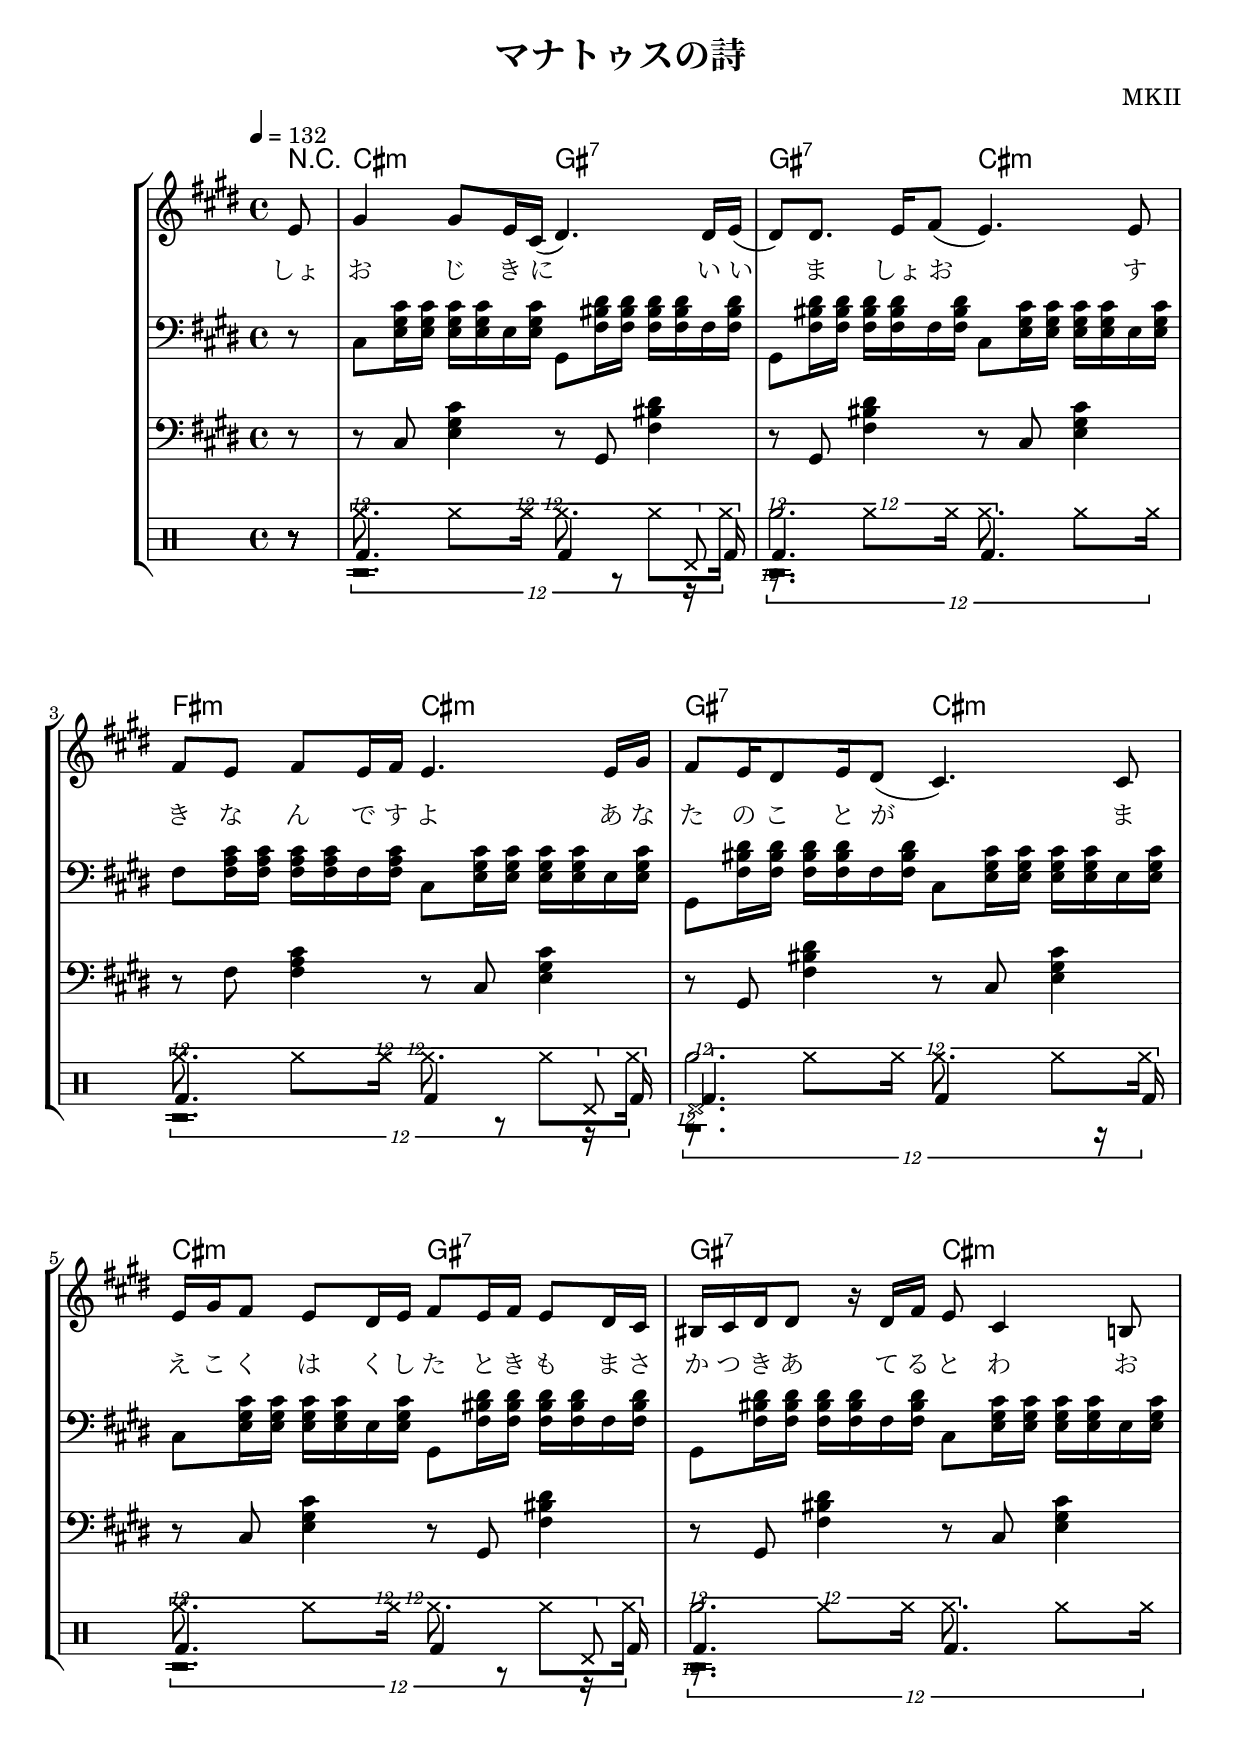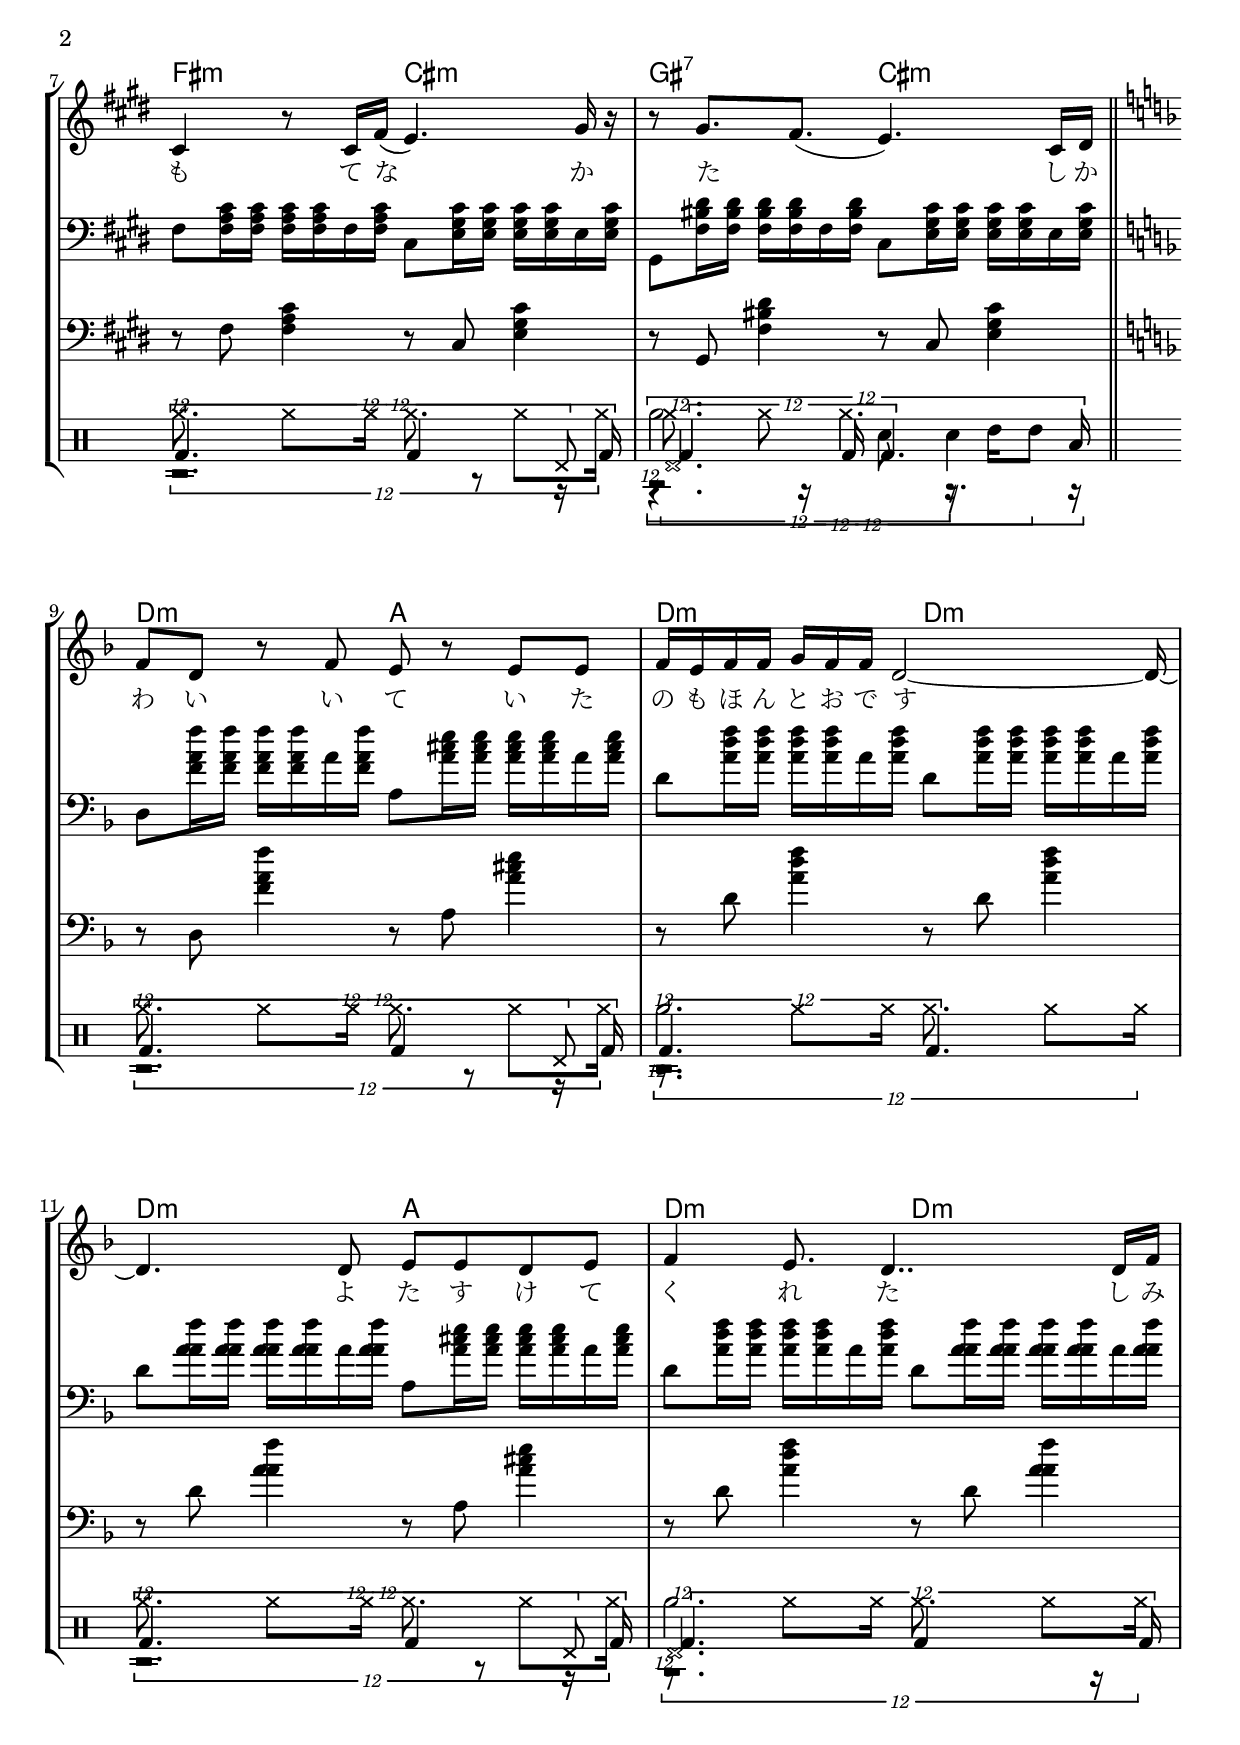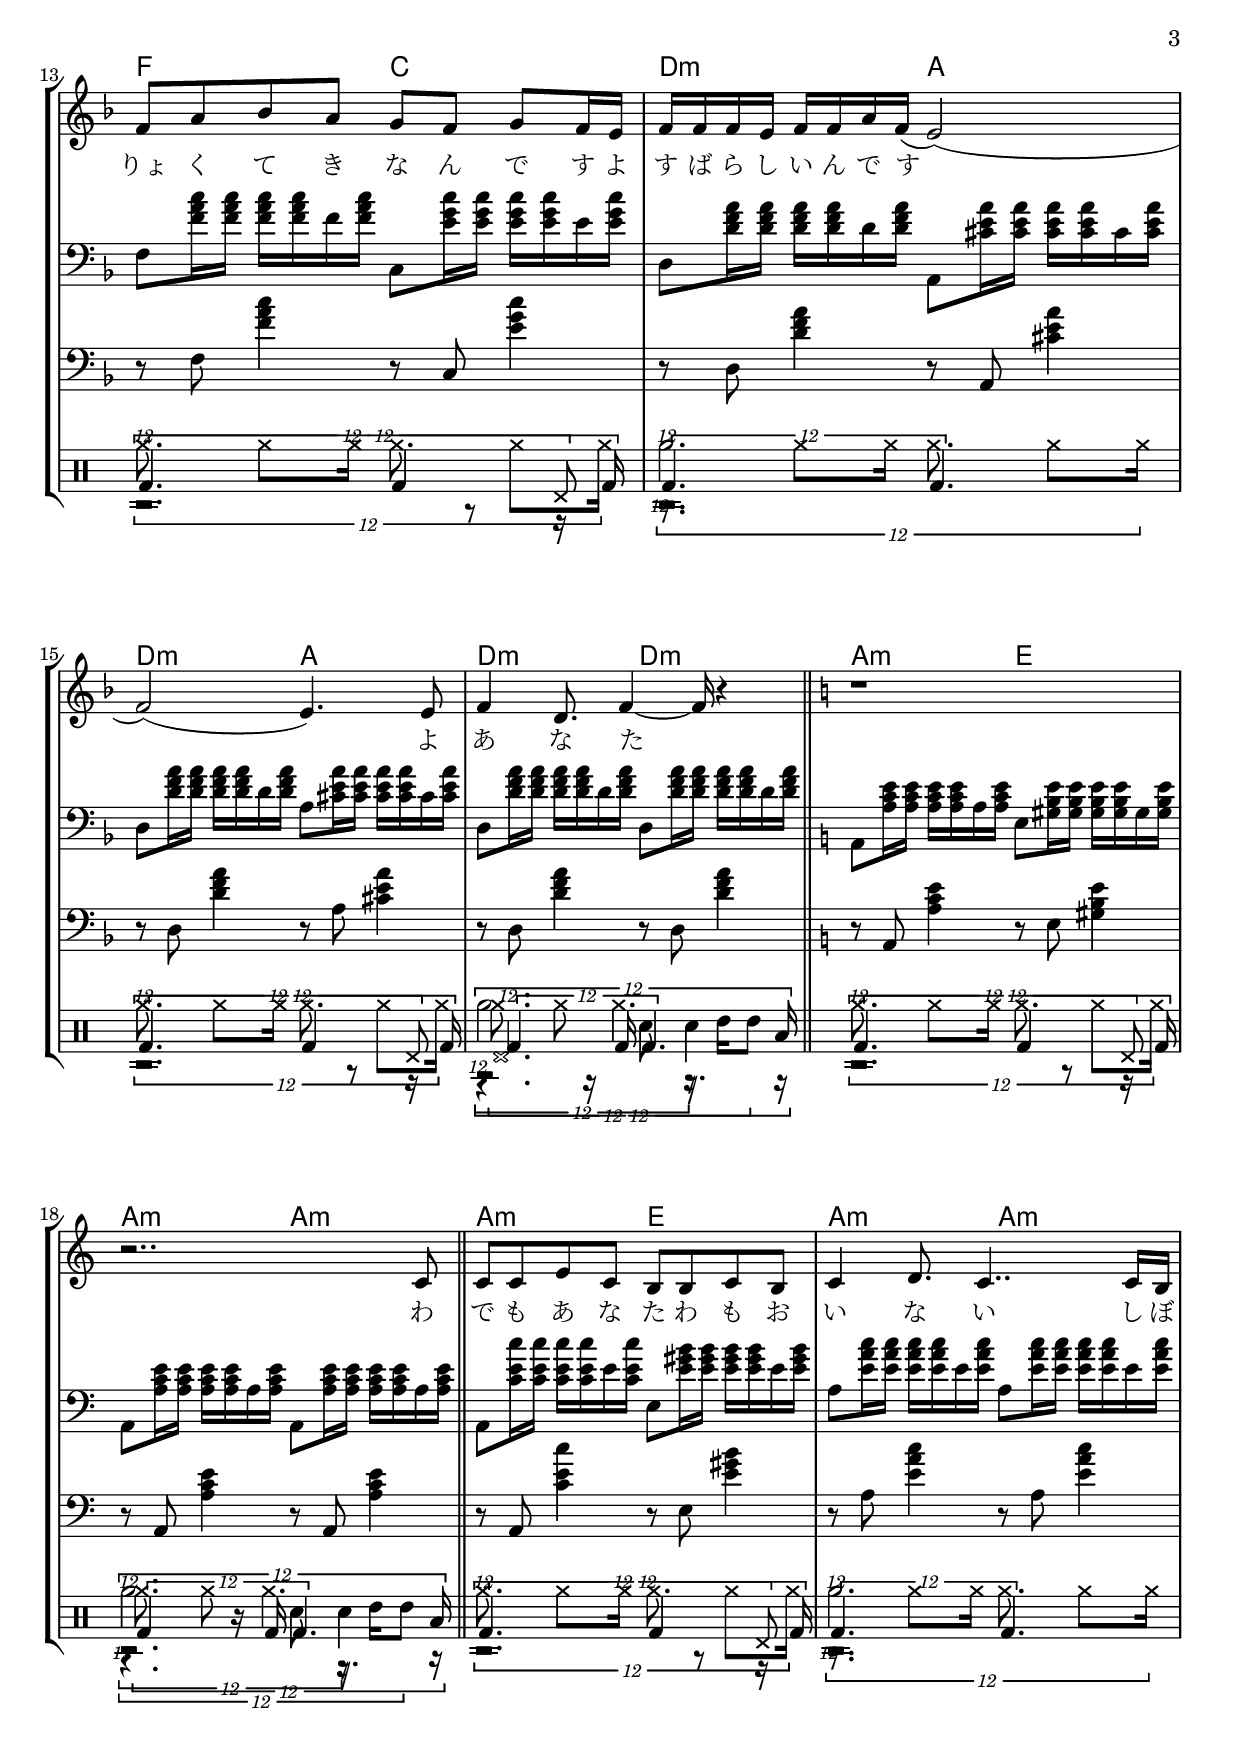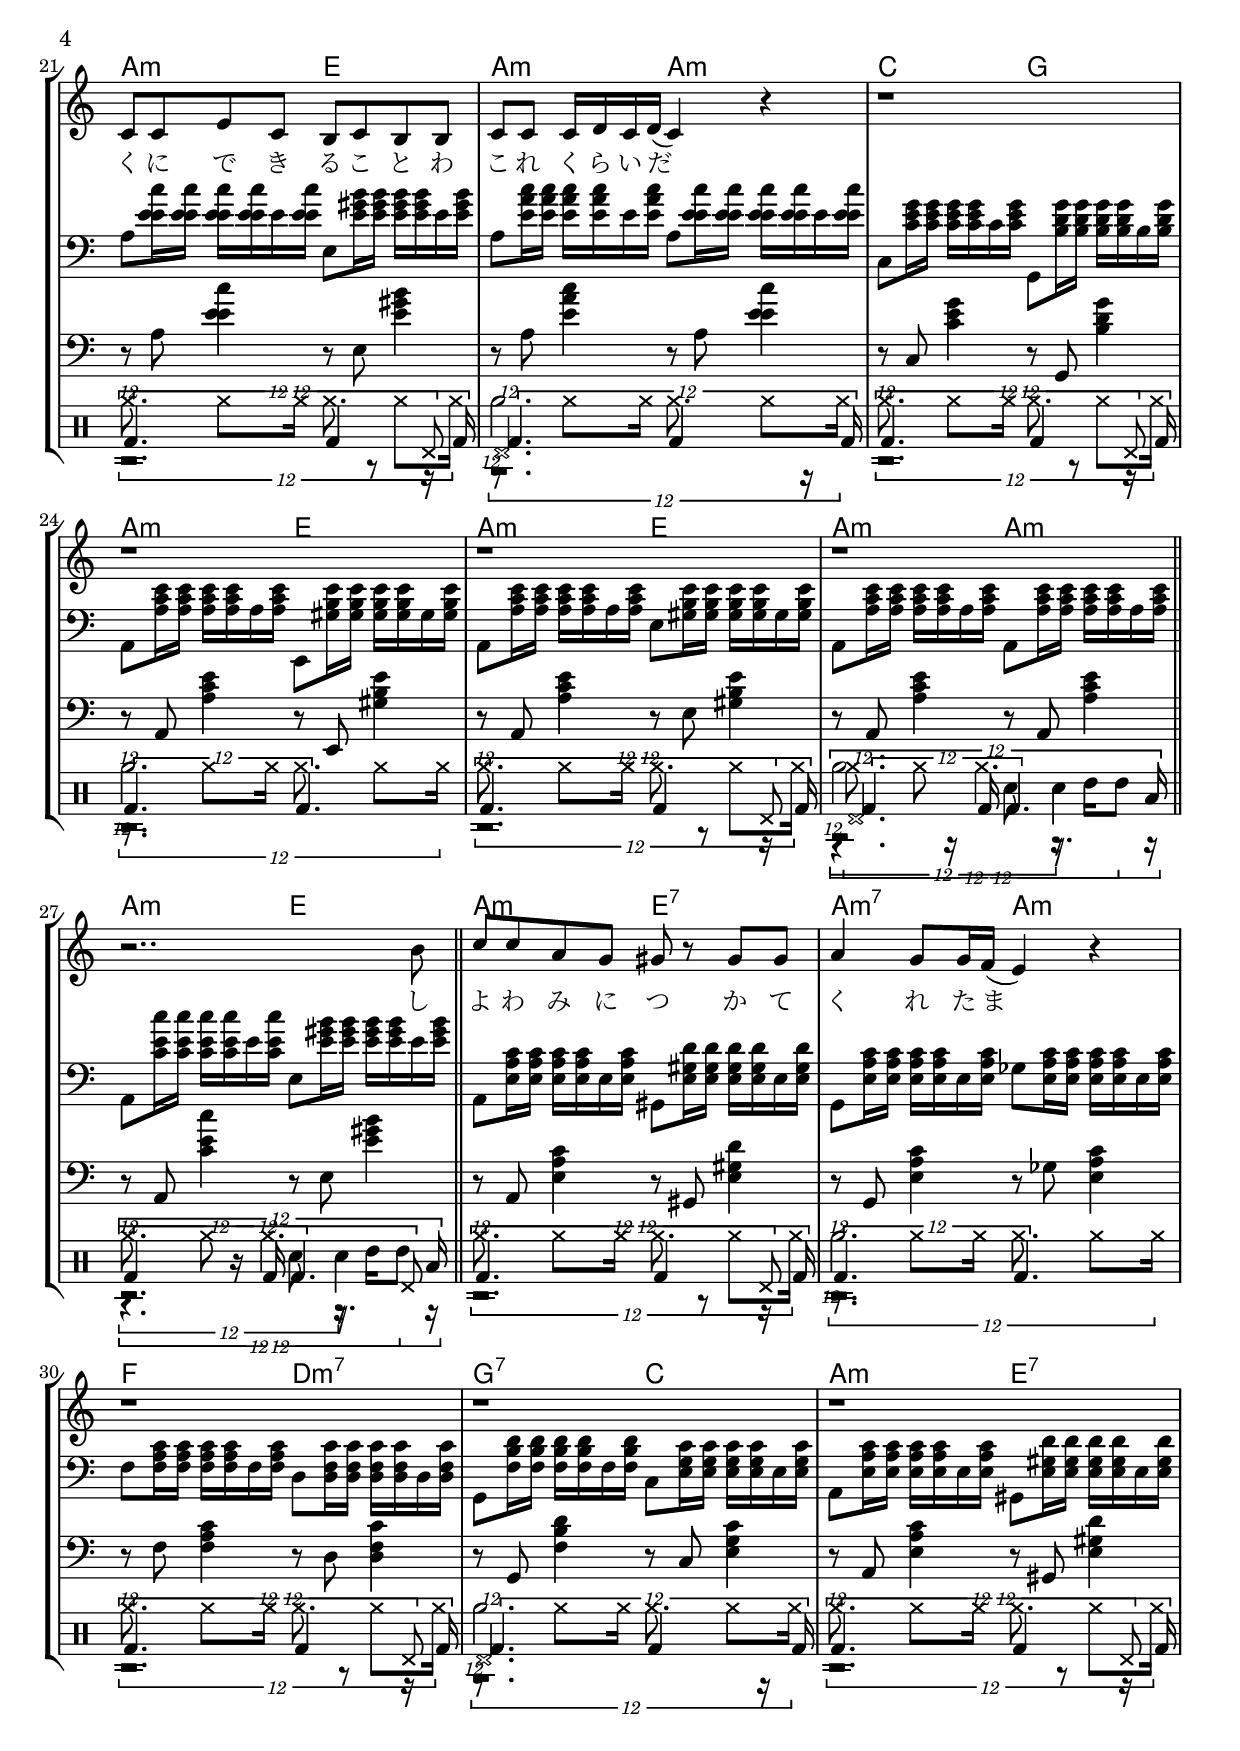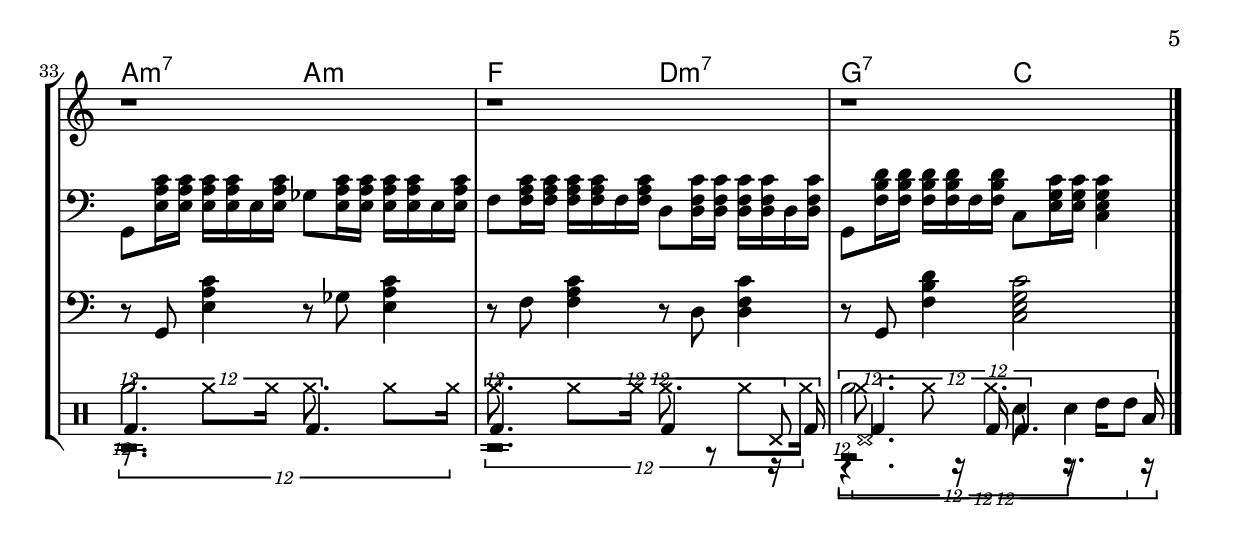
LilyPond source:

\version "2.12.1"

\header {
	title = \markup {マナトゥスの詩}
	composer = \markup \center-column {MKII}
}

harmony = \chordmode {
		r8cis2:m gis:7 gis:7 cis:m fis:m cis:m gis:7 cis:m cis:m gis:7 gis:7 cis:m fis:m cis:m gis:7 cis:m 

	d:m a d:m d:m d:m a d:m d:m f c d:m a d:m a d:m d:m 

	a:m e a:m a:m 

	a:m e a:m a:m a:m e a:m a:m c g a:m e a:m e a:m a:m 

	a:m e 

	a:m e:7 a:min7 a:m f d:min7 g:7 c a:m e:7 a:min7 a:m f d:min7 g:7 c 
}

melody = {
	\set Staff.midiInstrument = #"fss0.5"
	\partial 8*1
		\key e \major
	\tempo 4 = 132
e'8 
	gis'4  gis'8  e'16  cis'16  (dis'4.)  dis'16  e'16 
	(dis'8)  dis'8.  e'16  fis'8  (e'4.)  e'8 
	fis'8  e'8  fis'8  e'16  fis'16  e'4.  e'16  gis'16 
	fis'8  e'16  dis'8  e'16  dis'8  (cis'4.)  cis'8 
	e'16  gis'16  fis'8  e'8  dis'16  e'16  fis'8  e'16  fis'16  e'8  dis'16  cis'16 
	bis16  cis'16  dis'16  dis'8  r16  dis'16  fis'16  e'8  cis'4  b8 
	cis'4  r8  cis'16  fis'16  (e'4.)  gis'16  r16~ 
	r8  gis'8.  fis'8.  (e'4.)  	\set Staff.midiInstrument = #"fss0.5"
	cis'16  dis'16 
		\key f \major
f'8  d'8  r8  f'8  e'8  r8  e'8  e'8 
	f'16  e'16  f'16  f'16  g'16  f'16  f'16  d'2~d'16~ 
	d'4.  d'8  e'8  e'8  d'8  e'8 
	f'4  e'8.  d'4..  d'16  f'16 
	f'8  a'8  bes'8  a'8  g'8  f'8  g'8  f'16  e'16 
	f'16  f'16  f'16  e'16  f'16  f'16  a'16  f'16  (e'2) 
	(f'2)  (e'4.)  e'8 
	f'4  d'8.  f'4~f'16  	r4 	\key c \major
	r1 | r2.. 
	\set Staff.midiInstrument = #"fss0.5"
	c'8 
	c'8  c'8  e'8  c'8  b8  b8  c'8  b8 
	c'4  d'8.  c'4..  c'16  b16 
	c'8  c'8  e'8  c'8  b8  c'8  b8  b8 
	c'8  c'8  c'16  d'16  c'16  d'16  (c'4)  	r4 r1 r1 r1 r1 	r2.. 
	\set Staff.midiInstrument = #"fss0.42"
	b'8 
	c''8  c''8  a'8  g'8  gis'8  r8  gis'8  gis'8 
	a'4  g'8  g'16  f'16  (e'4)  	r4 r1 r1 r1 r1 r1 r1 	\bar "|."
}

words = \lyricmode {
	しょ  お  じ  き  に  い  い  ま  しょ  お  す  き  な  ん  で  す  よ  あ  な  た  の  こ  と  が  ま  え  こ  く  は  く  し  た  と  き  も  ま  さ  か  つ  き  あ  て  る  と  わ  お  も  て  な  か  た  し  
	か  わ  い  い  て  い  た  の  も  ほ  ん  と  お  で  す  よ  た  す  け  て  く  れ  た  し  み  りょ  く  て  き  な  ん  で  す  よ  す  ば  ら  し  い  ん  で  す  よ  あ  な  た  わ  
	
	で  も  あ  な  た  わ  も  お  い  な  い  し  ぼ  く  に  で  き  る  こ  と  わ  こ  れ  く  ら  い  だ  し  
	
	よ  わ  み  に  つ  か  て  く  れ  た  ま  え  
}

tempochange = {
	\tempo 4 = 132
	r1 | r1 | r1 | r1 | r1 | r1 | r1 | r1 \bar "||"
	\tempo 4 = 132
	r1 | r1 | r1 | r1 | r1 | r1 | r1 | r1 \bar "||"
	\tempo 4 = 132
	r1 | r1 \bar "||"
	\tempo 4 = 132
	r1 | r1 | r1 | r1 | r1 | r1 | r1 | r1 \bar "||"
	\tempo 4 = 132
	r1 \bar "||"
	\tempo 4 = 132
	r1 | r1 | r1 | r1 | r1 | r1 | r1 | r1 \bar "|."
}

mainacc = {
	\clef bass
	\set Staff.midiInstrument = #"Bright Acoustic"
	\key e \major
	\tempo 4 = 132
	\partial 8*1
	r8	cis8 <e gis cis'>16 <e gis cis'>16   <e gis cis'>16 <e gis cis'>16   e16 <e gis cis'>16
	gis,8 <fis bis dis'>16 <fis bis dis'>16   <fis bis dis'>16 <fis bis dis'>16   fis16 <fis bis dis'>16
	gis,8 <fis bis dis'>16 <fis bis dis'>16   <fis bis dis'>16 <fis bis dis'>16   fis16 <fis bis dis'>16
	cis8 <e gis cis'>16 <e gis cis'>16   <e gis cis'>16 <e gis cis'>16   e16 <e gis cis'>16
	fis8 <fis a cis'>16 <fis a cis'>16   <fis a cis'>16 <fis a cis'>16   fis16 <fis a cis'>16
	cis8 <e gis cis'>16 <e gis cis'>16   <e gis cis'>16 <e gis cis'>16   e16 <e gis cis'>16
	gis,8 <fis bis dis'>16 <fis bis dis'>16   <fis bis dis'>16 <fis bis dis'>16   fis16 <fis bis dis'>16
	cis8 <e gis cis'>16 <e gis cis'>16   <e gis cis'>16 <e gis cis'>16   e16 <e gis cis'>16
	cis8 <e gis cis'>16 <e gis cis'>16   <e gis cis'>16 <e gis cis'>16   e16 <e gis cis'>16
	gis,8 <fis bis dis'>16 <fis bis dis'>16   <fis bis dis'>16 <fis bis dis'>16   fis16 <fis bis dis'>16
	gis,8 <fis bis dis'>16 <fis bis dis'>16   <fis bis dis'>16 <fis bis dis'>16   fis16 <fis bis dis'>16
	cis8 <e gis cis'>16 <e gis cis'>16   <e gis cis'>16 <e gis cis'>16   e16 <e gis cis'>16
	fis8 <fis a cis'>16 <fis a cis'>16   <fis a cis'>16 <fis a cis'>16   fis16 <fis a cis'>16
	cis8 <e gis cis'>16 <e gis cis'>16   <e gis cis'>16 <e gis cis'>16   e16 <e gis cis'>16
	gis,8 <fis bis dis'>16 <fis bis dis'>16   <fis bis dis'>16 <fis bis dis'>16   fis16 <fis bis dis'>16
	cis8 <e gis cis'>16 <e gis cis'>16   <e gis cis'>16 <e gis cis'>16   e16 <e gis cis'>16
	\bar "||"

	\set Staff.midiInstrument = #"Bright Acoustic"
	\key f \major
	d8 <a' f' f''>16 <a' f' f''>16   <a' f' f''>16 <a' f' f''>16   a'16 <a' f' f''>16
	a8 <a' cis'' e''>16 <a' cis'' e''>16   <a' cis'' e''>16 <a' cis'' e''>16   a'16 <a' cis'' e''>16
	d'8 <a' d'' f''>16 <a' d'' f''>16   <a' d'' f''>16 <a' d'' f''>16   a'16 <a' d'' f''>16
	d'8 <a' d'' f''>16 <a' d'' f''>16   <a' d'' f''>16 <a' d'' f''>16   a'16 <a' d'' f''>16
	d'8 <a' a' f''>16 <a' a' f''>16   <a' a' f''>16 <a' a' f''>16   a'16 <a' a' f''>16
	a8 <a' cis'' e''>16 <a' cis'' e''>16   <a' cis'' e''>16 <a' cis'' e''>16   a'16 <a' cis'' e''>16
	d'8 <a' d'' f''>16 <a' d'' f''>16   <a' d'' f''>16 <a' d'' f''>16   a'16 <a' d'' f''>16
	d'8 <a' a' f''>16 <a' a' f''>16   <a' a' f''>16 <a' a' f''>16   a'16 <a' a' f''>16
	f8 <f' a' c''>16 <f' a' c''>16   <f' a' c''>16 <f' a' c''>16   f'16 <f' a' c''>16
	c8 <e' g' c''>16 <e' g' c''>16   <e' g' c''>16 <e' g' c''>16   e'16 <e' g' c''>16
	d8 <d' f' a'>16 <d' f' a'>16   <d' f' a'>16 <d' f' a'>16   d'16 <d' f' a'>16
	a,8 <cis' e' a'>16 <cis' e' a'>16   <cis' e' a'>16 <cis' e' a'>16   cis'16 <cis' e' a'>16
	d8 <d' f' a'>16 <d' f' a'>16   <d' f' a'>16 <d' f' a'>16   d'16 <d' f' a'>16
	a8 <cis' e' a'>16 <cis' e' a'>16   <cis' e' a'>16 <cis' e' a'>16   cis'16 <cis' e' a'>16
	d8 <d' f' a'>16 <d' f' a'>16   <d' f' a'>16 <d' f' a'>16   d'16 <d' f' a'>16
	d8 <d' f' a'>16 <d' f' a'>16   <d' f' a'>16 <d' f' a'>16   d'16 <d' f' a'>16
	\bar "||"

	\set Staff.midiInstrument = #"Bright Acoustic"
	\key c \major
	a,8 <a c' e'>16 <a c' e'>16   <a c' e'>16 <a c' e'>16   a16 <a c' e'>16
	e8 <gis b e'>16 <gis b e'>16   <gis b e'>16 <gis b e'>16   gis16 <gis b e'>16
	a,8 <a c' e'>16 <a c' e'>16   <a c' e'>16 <a c' e'>16   a16 <a c' e'>16
	a,8 <a c' e'>16 <a c' e'>16   <a c' e'>16 <a c' e'>16   a16 <a c' e'>16
	\bar "||"

	\set Staff.midiInstrument = #"Bright Acoustic"
	a,8 <e' c' c''>16 <e' c' c''>16   <e' c' c''>16 <e' c' c''>16   e'16 <e' c' c''>16
	e8 <e' gis' b'>16 <e' gis' b'>16   <e' gis' b'>16 <e' gis' b'>16   e'16 <e' gis' b'>16
	a8 <e' a' c''>16 <e' a' c''>16   <e' a' c''>16 <e' a' c''>16   e'16 <e' a' c''>16
	a8 <e' a' c''>16 <e' a' c''>16   <e' a' c''>16 <e' a' c''>16   e'16 <e' a' c''>16
	a8 <e' e' c''>16 <e' e' c''>16   <e' e' c''>16 <e' e' c''>16   e'16 <e' e' c''>16
	e8 <e' gis' b'>16 <e' gis' b'>16   <e' gis' b'>16 <e' gis' b'>16   e'16 <e' gis' b'>16
	a8 <e' a' c''>16 <e' a' c''>16   <e' a' c''>16 <e' a' c''>16   e'16 <e' a' c''>16
	a8 <e' e' c''>16 <e' e' c''>16   <e' e' c''>16 <e' e' c''>16   e'16 <e' e' c''>16
	c8 <c' e' g'>16 <c' e' g'>16   <c' e' g'>16 <c' e' g'>16   c'16 <c' e' g'>16
	g,8 <b d' g'>16 <b d' g'>16   <b d' g'>16 <b d' g'>16   b16 <b d' g'>16
	a,8 <a c' e'>16 <a c' e'>16   <a c' e'>16 <a c' e'>16   a16 <a c' e'>16
	e,8 <gis b e'>16 <gis b e'>16   <gis b e'>16 <gis b e'>16   gis16 <gis b e'>16
	a,8 <a c' e'>16 <a c' e'>16   <a c' e'>16 <a c' e'>16   a16 <a c' e'>16
	e8 <gis b e'>16 <gis b e'>16   <gis b e'>16 <gis b e'>16   gis16 <gis b e'>16
	a,8 <a c' e'>16 <a c' e'>16   <a c' e'>16 <a c' e'>16   a16 <a c' e'>16
	a,8 <a c' e'>16 <a c' e'>16   <a c' e'>16 <a c' e'>16   a16 <a c' e'>16
	\bar "||"

	\set Staff.midiInstrument = #"Bright Acoustic"
	a,8 <e' c' c''>16 <e' c' c''>16   <e' c' c''>16 <e' c' c''>16   e'16 <e' c' c''>16
	e8 <e' gis' b'>16 <e' gis' b'>16   <e' gis' b'>16 <e' gis' b'>16   e'16 <e' gis' b'>16
	\bar "||"

	\set Staff.midiInstrument = #"Bright Acoustic"
	a,8 <e a c'>16 <e a c'>16   <e a c'>16 <e a c'>16   e16 <e a c'>16
	gis,8 <e gis d'>16 <e gis d'>16   <e gis d'>16 <e gis d'>16   e16 <e gis d'>16
	g,8 <e a c'>16 <e a c'>16   <e a c'>16 <e a c'>16   e16 <e a c'>16
	ges8 <e a c'>16 <e a c'>16   <e a c'>16 <e a c'>16   e16 <e a c'>16
	f8 <f a c'>16 <f a c'>16   <f a c'>16 <f a c'>16   f16 <f a c'>16
	d8 <d f c'>16 <d f c'>16   <d f c'>16 <d f c'>16   d16 <d f c'>16
	g,8 <f b d'>16 <f b d'>16   <f b d'>16 <f b d'>16   f16 <f b d'>16
	c8 <e g c'>16 <e g c'>16   <e g c'>16 <e g c'>16   e16 <e g c'>16
	a,8 <e a c'>16 <e a c'>16   <e a c'>16 <e a c'>16   e16 <e a c'>16
	gis,8 <e gis d'>16 <e gis d'>16   <e gis d'>16 <e gis d'>16   e16 <e gis d'>16
	g,8 <e a c'>16 <e a c'>16   <e a c'>16 <e a c'>16   e16 <e a c'>16
	ges8 <e a c'>16 <e a c'>16   <e a c'>16 <e a c'>16   e16 <e a c'>16
	f8 <f a c'>16 <f a c'>16   <f a c'>16 <f a c'>16   f16 <f a c'>16
	d8 <d f c'>16 <d f c'>16   <d f c'>16 <d f c'>16   d16 <d f c'>16
	g,8 <f b d'>16 <f b d'>16   <f b d'>16 <f b d'>16   f16 <f b d'>16
	c8 <e g c'>16 <e g c'>16 <c e g c'>4
	\bar "|."
}

subacc = {
	\clef bass
	\set Staff.midiInstrument = #"Choir Aahs"
	\key e \major
	\tempo 4 = 132
	\partial 8*1
	r8	r8 cis <e gis cis'>4
	r8 gis, <fis bis dis'>4
	r8 gis, <fis bis dis'>4
	r8 cis <e gis cis'>4
	r8 fis <fis a cis'>4
	r8 cis <e gis cis'>4
	r8 gis, <fis bis dis'>4
	r8 cis <e gis cis'>4
	r8 cis <e gis cis'>4
	r8 gis, <fis bis dis'>4
	r8 gis, <fis bis dis'>4
	r8 cis <e gis cis'>4
	r8 fis <fis a cis'>4
	r8 cis <e gis cis'>4
	r8 gis, <fis bis dis'>4
	r8 cis <e gis cis'>4
	\bar "||"

	\set Staff.midiInstrument = #"Choir Aahs"
	\key f \major
	r8 d <a' f' f''>4
	r8 a <a' cis'' e''>4
	r8 d' <a' d'' f''>4
	r8 d' <a' d'' f''>4
	r8 d' <a' a' f''>4
	r8 a <a' cis'' e''>4
	r8 d' <a' d'' f''>4
	r8 d' <a' a' f''>4
	r8 f <f' a' c''>4
	r8 c <e' g' c''>4
	r8 d <d' f' a'>4
	r8 a, <cis' e' a'>4
	r8 d <d' f' a'>4
	r8 a <cis' e' a'>4
	r8 d <d' f' a'>4
	r8 d <d' f' a'>4
	\bar "||"

	\set Staff.midiInstrument = #"Overdriven Guitar"
	\key c \major
	r8 a, <a c' e'>4
	r8 e <gis b e'>4
	r8 a, <a c' e'>4
	r8 a, <a c' e'>4
	\bar "||"

	\set Staff.midiInstrument = #"Overdriven Guitar"
	r8 a, <e' c' c''>4
	r8 e <e' gis' b'>4
	r8 a <e' a' c''>4
	r8 a <e' a' c''>4
	r8 a <e' e' c''>4
	r8 e <e' gis' b'>4
	r8 a <e' a' c''>4
	r8 a <e' e' c''>4
	r8 c <c' e' g'>4
	r8 g, <b d' g'>4
	r8 a, <a c' e'>4
	r8 e, <gis b e'>4
	r8 a, <a c' e'>4
	r8 e <gis b e'>4
	r8 a, <a c' e'>4
	r8 a, <a c' e'>4
	\bar "||"

	\set Staff.midiInstrument = #"Overdriven Guitar"
	r8 a, <e' c' c''>4
	r8 e <e' gis' b'>4
	\bar "||"

	\set Staff.midiInstrument = #"Overdriven Guitar"
	r8 a, <e a c'>4
	r8 gis, <e gis d'>4
	r8 g, <e a c'>4
	r8 ges <e a c'>4
	r8 f <f a c'>4
	r8 d <d f c'>4
	r8 g, <f b d'>4
	r8 c <e g c'>4
	r8 a, <e a c'>4
	r8 gis, <e gis d'>4
	r8 g, <e a c'>4
	r8 ges <e a c'>4
	r8 f <f a c'>4
	r8 d <d f c'>4
	r8 g, <f b d'>4
	<c e g c'>2
	\bar "|."
}

percA = {
	\drummode {
	\partial 8*1
	r8	\times 16/12{ cymr8. cymr8 cymr16 cymr8. cymr8 cymr16 } |\times 16/12{ r8. cymr8 cymr16 cymr8. cymr8 cymr16 } |\times 16/12{ cymr8. cymr8 cymr16 cymr8. cymr8 cymr16 } |\times 16/12{ r8. cymr8 cymr16 cymr8. cymr8 cymr16 } |\times 16/12{ cymr8. cymr8 cymr16 cymr8. cymr8 cymr16 } |\times 16/12{ r8. cymr8 cymr16 cymr8. cymr8 cymr16 } |\times 16/12{ cymr8. cymr8 cymr16 cymr8. cymr8 cymr16 } |\times 16/12{ cymr8. cymr8 cymr4. r16 } \bar "||"
	\times 16/12{ cymr8. cymr8 cymr16 cymr8. cymr8 cymr16 } |\times 16/12{ r8. cymr8 cymr16 cymr8. cymr8 cymr16 } |\times 16/12{ cymr8. cymr8 cymr16 cymr8. cymr8 cymr16 } |\times 16/12{ r8. cymr8 cymr16 cymr8. cymr8 cymr16 } |\times 16/12{ cymr8. cymr8 cymr16 cymr8. cymr8 cymr16 } |\times 16/12{ r8. cymr8 cymr16 cymr8. cymr8 cymr16 } |\times 16/12{ cymr8. cymr8 cymr16 cymr8. cymr8 cymr16 } |\times 16/12{ cymr8. cymr8 cymr4. r16 } \bar "||"
	\times 16/12{ cymr8. cymr8 cymr16 cymr8. cymr8 cymr16 } |\times 16/12{ cymr8. cymr8 cymr4. r16 } \bar "||"
	\times 16/12{ cymr8. cymr8 cymr16 cymr8. cymr8 cymr16 } |\times 16/12{ r8. cymr8 cymr16 cymr8. cymr8 cymr16 } |\times 16/12{ cymr8. cymr8 cymr16 cymr8. cymr8 cymr16 } |\times 16/12{ r8. cymr8 cymr16 cymr8. cymr8 cymr16 } |\times 16/12{ cymr8. cymr8 cymr16 cymr8. cymr8 cymr16 } |\times 16/12{ r8. cymr8 cymr16 cymr8. cymr8 cymr16 } |\times 16/12{ cymr8. cymr8 cymr16 cymr8. cymr8 cymr16 } |\times 16/12{ cymr8. cymr8 cymr4. r16 } \bar "||"
	\times 16/12{ cymr8. cymr8 cymr4. r16 } \bar "||"
	\times 16/12{ cymr8. cymr8 cymr16 cymr8. cymr8 cymr16 } |\times 16/12{ r8. cymr8 cymr16 cymr8. cymr8 cymr16 } |\times 16/12{ cymr8. cymr8 cymr16 cymr8. cymr8 cymr16 } |\times 16/12{ r8. cymr8 cymr16 cymr8. cymr8 cymr16 } |\times 16/12{ cymr8. cymr8 cymr16 cymr8. cymr8 cymr16 } |\times 16/12{ r8. cymr8 cymr16 cymr8. cymr8 cymr16 } |\times 16/12{ cymr8. cymr8 cymr16 cymr8. cymr8 cymr16 } |\times 16/12{ cymr8. cymr8 cymr4. r16 } \bar "|."
	}
}

percB = {
	\drummode {
	\partial 8*1
	r8	\times 16/12{ r2 r8 hhp8 } |\times 16/12{ r2. } |\times 16/12{ r2 r8 hhp8 } |\times 16/12{ hhp2. } |\times 16/12{ r2 r8 hhp8 } |\times 16/12{ r2. } |\times 16/12{ r2 r8 hhp8 } |\times 16/12{ hhp2. } \bar "||"
	\times 16/12{ r2 r8 hhp8 } |\times 16/12{ r2. } |\times 16/12{ r2 r8 hhp8 } |\times 16/12{ hhp2. } |\times 16/12{ r2 r8 hhp8 } |\times 16/12{ r2. } |\times 16/12{ r2 r8 hhp8 } |\times 16/12{ hhp2. } \bar "||"
	\times 16/12{ r2 r8 hhp8 } |\times 16/12{ r2. } \bar "||"
	\times 16/12{ r2 r8 hhp8 } |\times 16/12{ r2. } |\times 16/12{ r2 r8 hhp8 } |\times 16/12{ hhp2. } |\times 16/12{ r2 r8 hhp8 } |\times 16/12{ r2. } |\times 16/12{ r2 r8 hhp8 } |\times 16/12{ hhp2. } \bar "||"
	\times 16/12{ r2 r8 hhp8 } \bar "||"
	\times 16/12{ r2 r8 hhp8 } |\times 16/12{ r2. } |\times 16/12{ r2 r8 hhp8 } |\times 16/12{ hhp2. } |\times 16/12{ r2 r8 hhp8 } |\times 16/12{ r2. } |\times 16/12{ r2 r8 hhp8 } |\times 16/12{ hhp2. } \bar "|."
	}
}

percC = {
	\drummode {
	\partial 8*1
	r8	\times 16/12{ bd4. bd4 r16 bd16 } |\times 16/12{ bd4. bd4. } |\times 16/12{ bd4. bd4 r16 bd16 } |\times 16/12{ bd4. bd4 r16 bd16 } |\times 16/12{ bd4. bd4 r16 bd16 } |\times 16/12{ bd4. bd4. } |\times 16/12{ bd4. bd4 r16 bd16 } |\times 16/12{ bd4 r16 bd16 bd4. } \bar "||"
	\times 16/12{ bd4. bd4 r16 bd16 } |\times 16/12{ bd4. bd4. } |\times 16/12{ bd4. bd4 r16 bd16 } |\times 16/12{ bd4. bd4 r16 bd16 } |\times 16/12{ bd4. bd4 r16 bd16 } |\times 16/12{ bd4. bd4. } |\times 16/12{ bd4. bd4 r16 bd16 } |\times 16/12{ bd4 r16 bd16 bd4. } \bar "||"
	\times 16/12{ bd4. bd4 r16 bd16 } |\times 16/12{ bd4 r16 bd16 bd4. } \bar "||"
	\times 16/12{ bd4. bd4 r16 bd16 } |\times 16/12{ bd4. bd4. } |\times 16/12{ bd4. bd4 r16 bd16 } |\times 16/12{ bd4. bd4 r16 bd16 } |\times 16/12{ bd4. bd4 r16 bd16 } |\times 16/12{ bd4. bd4. } |\times 16/12{ bd4. bd4 r16 bd16 } |\times 16/12{ bd4 r16 bd16 bd4. } \bar "||"
	\times 16/12{ bd4 r16 bd16 bd4. } \bar "||"
	\times 16/12{ bd4. bd4 r16 bd16 } |\times 16/12{ bd4. bd4. } |\times 16/12{ bd4. bd4 r16 bd16 } |\times 16/12{ bd4. bd4 r16 bd16 } |\times 16/12{ bd4. bd4 r16 bd16 } |\times 16/12{ bd4. bd4. } |\times 16/12{ bd4. bd4 r16 bd16 } |\times 16/12{ bd4 r16 bd16 bd4. } \bar "|."
	}
}

percD = {
	\drummode {
	\partial 8*1
	r8	\times 16/12{ r2. } |\times 16/12{ rb2. } |\times 16/12{ r2. } |\times 16/12{ rb2. } |\times 16/12{ r2. } |\times 16/12{ rb2. } |\times 16/12{ r2. } |\times 16/12{ rb2. } \bar "||"
	\times 16/12{ r2. } |\times 16/12{ rb2. } |\times 16/12{ r2. } |\times 16/12{ rb2. } |\times 16/12{ r2. } |\times 16/12{ rb2. } |\times 16/12{ r2. } |\times 16/12{ rb2. } \bar "||"
	\times 16/12{ r2. } |\times 16/12{ rb2. } \bar "||"
	\times 16/12{ r2. } |\times 16/12{ rb2. } |\times 16/12{ r2. } |\times 16/12{ rb2. } |\times 16/12{ r2. } |\times 16/12{ rb2. } |\times 16/12{ r2. } |\times 16/12{ rb2. } \bar "||"
	\times 16/12{ r2. } \bar "||"
	\times 16/12{ r2. } |\times 16/12{ rb2. } |\times 16/12{ r2. } |\times 16/12{ rb2. } |\times 16/12{ r2. } |\times 16/12{ rb2. } |\times 16/12{ r2. } |\times 16/12{ rb2. } \bar "|."
	}
}

percE = {
	\drummode {
	\partial 8*1
	r8	r1 |r1 |r1 |r1 |r1 |r1 |r1 |\times 16/12{ r4. sn8 sn4 } \bar "||"
	r1 |r1 |r1 |r1 |r1 |r1 |r1 |\times 16/12{ r4. sn8 sn4 } \bar "||"
	r1 |\times 16/12{ r4. sn8 sn4 } \bar "||"
	r1 |r1 |r1 |r1 |r1 |r1 |r1 |\times 16/12{ r4. sn8 sn4 } \bar "||"
	\times 16/12{ r4. sn8 sn4 } \bar "||"
	r1 |r1 |r1 |r1 |r1 |r1 |r1 |\times 16/12{ r4. sn8 sn4 } \bar "|."
	}
}

percF = {
	\drummode {
	\partial 8*1
	r8	r1 |r1 |r1 |r1 |r1 |r1 |r1 |\times 16/12{ r2 r16 tommh16 tommh8 } \bar "||"
	r1 |r1 |r1 |r1 |r1 |r1 |r1 |\times 16/12{ r2 r16 tommh16 tommh8 } \bar "||"
	r1 |\times 16/12{ r2 r16 tommh16 tommh8 } \bar "||"
	r1 |r1 |r1 |r1 |r1 |r1 |r1 |\times 16/12{ r2 r16 tommh16 tommh8 } \bar "||"
	\times 16/12{ r2 r16 tommh16 tommh8 } \bar "||"
	r1 |r1 |r1 |r1 |r1 |r1 |r1 |\times 16/12{ r2 r16 tommh16 tommh8 } \bar "|."
	}
}

percG = {
	\drummode {
	\partial 8*1
	r8	r1 |r1 |r1 |r1 |r1 |r1 |r1 |\times 16/12{ r2 r8. toml16 } \bar "||"
	r1 |r1 |r1 |r1 |r1 |r1 |r1 |\times 16/12{ r2 r8. toml16 } \bar "||"
	r1 |\times 16/12{ r2 r8. toml16 } \bar "||"
	r1 |r1 |r1 |r1 |r1 |r1 |r1 |\times 16/12{ r2 r8. toml16 } \bar "||"
	\times 16/12{ r2 r8. toml16 } \bar "||"
	r1 |r1 |r1 |r1 |r1 |r1 |r1 |\times 16/12{ r2 r8. toml16 } \bar "|."
	}
}

\score {
	<<
		\new StaffGroup <<
			\new ChordNames {\harmony}
			\new Voice = "melody" {\melody}
			\new Lyrics \lyricsto "melody" \words
			\new Staff = "mainacc" {\mainacc}
			\new Staff = "subacc" {\subacc}
			\new DrumStaff <<
				\new DrumVoice {\percA}
				\new DrumVoice {\percB}
				\new DrumVoice {\percC}
				\new DrumVoice {\percD}
				\new DrumVoice {\percE}
				\new DrumVoice {\percF}
				\new DrumVoice {\percG}
			>>
		>>
	>>
	\layout { }
}
